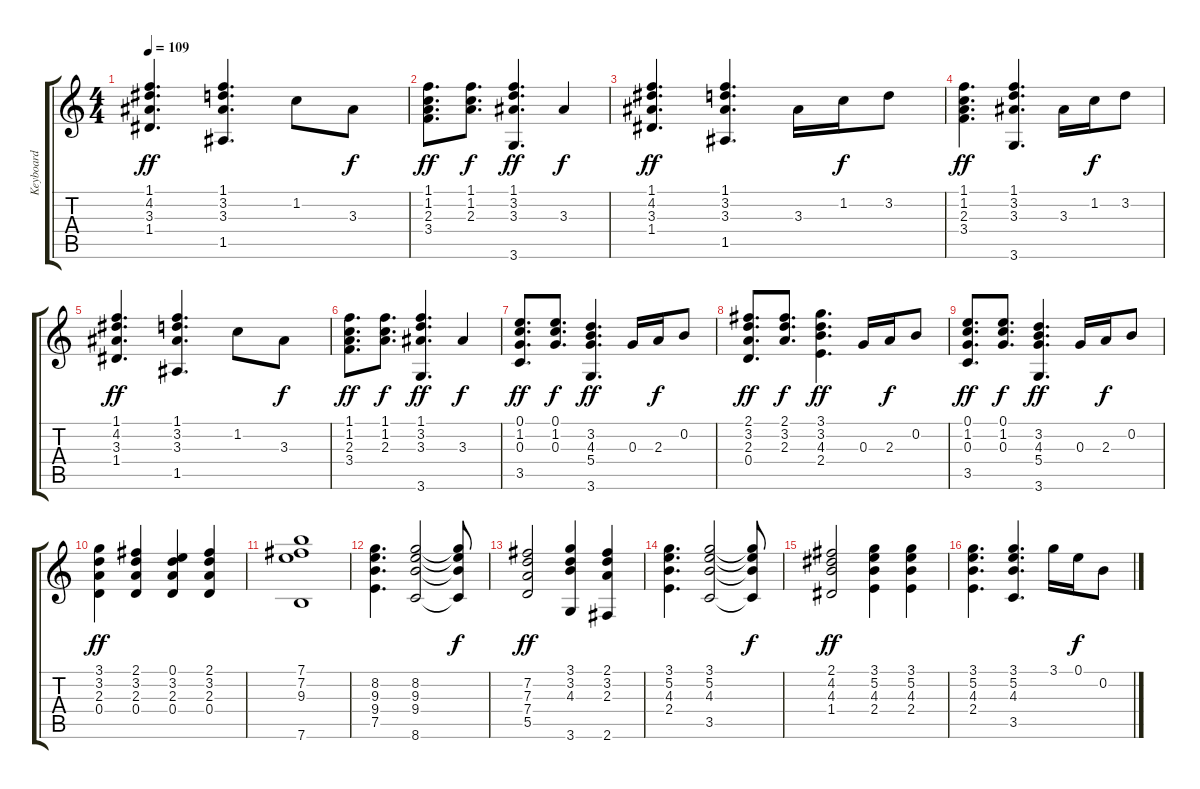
\track ("Keyboard" "Keyboard") {instrument acousticguitarnylon}
\staff {score tabs}
\tuning (E4 B3 G3 D3 A2 E2) {hide}
\ts (4 4)
\tempo 109
\clef g2
\ks c
(1.1 4.2 3.3 1.4).4{d dy ff balance 16} (1.1 3.2 3.3 1.5).4{d balance 8} 1.2.8{balance 0} 3.3.8{dy f balance 8} |
(1.1 1.2 2.3 3.4).8{d dy ff balance 16} (1.1 1.2 2.3).8{d dy f balance 4} (1.1 3.2 3.3 3.6).4{d dy ff balance 8} 3.3.4{dy f balance 0} |
(1.1 4.2 3.3 1.4).4{d dy ff balance 16} (1.1 3.2 3.3 1.5).4{d balance 8} 3.3.16{balance 0} 1.2.16{dy f balance 4} 3.2.8{balance 8} |
(1.1 1.2 2.3 3.4).4{d dy ff balance 16} (1.1 3.2 3.3 3.6).4{d balance 8} 3.3.16{balance 0} 1.2.16{dy f balance 4} 3.2.8{balance 8} |
(1.1 4.2 3.3 1.4).4{d dy ff balance 16} (1.1 3.2 3.3 1.5).4{d balance 8} 1.2.8{balance 0} 3.3.8{dy f balance 8} |
(1.1 1.2 2.3 3.4).8{d dy ff balance 16} (1.1 1.2 2.3).8{d dy f balance 4} (1.1 3.2 3.3 3.6).4{d dy ff balance 8} 3.3.4{dy f balance 0} |
(0.1 1.2 0.3 3.5).8{d dy ff balance 16} (0.1 1.2 0.3).8{d dy f balance 4} (3.2 4.3 5.4 3.6).4{d dy ff balance 8} 0.3.16{balance 0} 2.3.16{dy f balance 4} 0.2.8{balance 8} |
(2.1 3.2 2.3 0.4).8{d dy ff balance 16} (2.1 3.2 2.3).8{d dy f balance 4} (3.1 3.2 4.3 2.4).4{d dy ff balance 8} 0.3.16{balance 0} 2.3.16{dy f balance 4} 0.2.8{balance 8} |
(0.1 1.2 0.3 3.5).8{d dy ff balance 16} (0.1 1.2 0.3).8{d dy f balance 4} (3.2 4.3 5.4 3.6).4{d dy ff balance 8} 0.3.16{balance 0} 2.3.16{dy f balance 4} 0.2.8{balance 8} |
(3.1 3.2 2.3 0.4).4{dy ff balance 16} (2.1 3.2 2.3 0.4).4{balance 0} (0.1 3.2 2.3 0.4).4{balance 16} (2.1 3.2 2.3 0.4).4{balance 0} |
(7.1 7.2 9.3 7.6).1{balance 16} |
(8.2 9.3 9.4 7.5).4{d balance 3} (8.2 9.3 9.4 8.6).2 (8.2{t} 9.3{t} 9.4{t} 8.6{t}).8{dy f} |
(7.2 7.3 7.4 5.5).2{dy ff} (3.1 3.2 4.3 3.6).4 (2.1 3.2 2.3 2.6).4 |
(3.1 5.2 4.3 2.4).4{d} (3.1 5.2 4.3 3.5).2 (3.1{t} 5.2{t} 4.3{t} 3.5{t}).8{dy f} |
(2.1 4.2 4.3 1.4).2{dy ff} (3.1 5.2 4.3 2.4).4 (3.1 5.2 4.3 2.4).4 |
(3.1 5.2 4.3 2.4).4{d} (3.1 5.2 4.3 3.5).4{d} 3.1.16 0.1.16{dy f} 0.2.8
